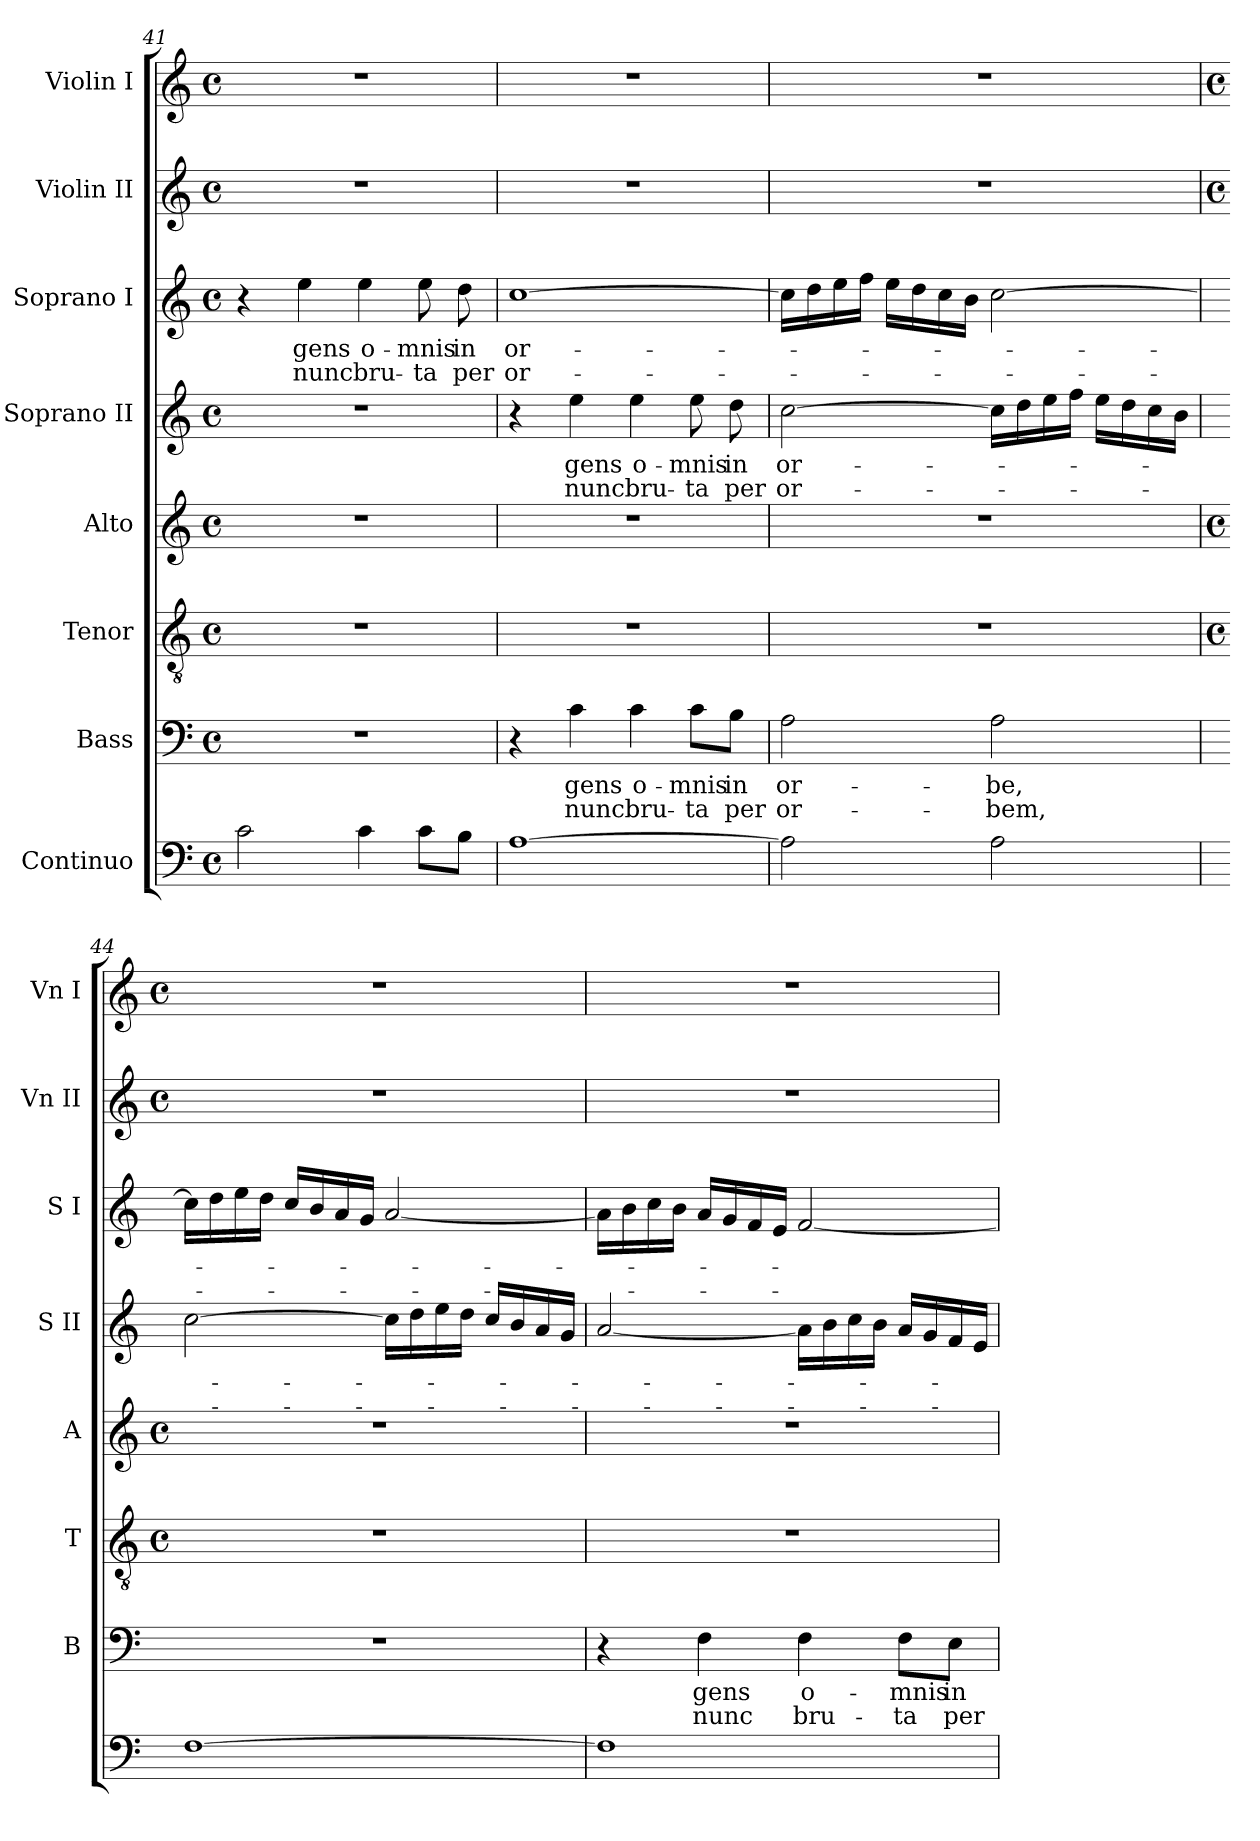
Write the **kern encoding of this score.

**kern	**kern	**text	**text	**kern	**kern	**kern	**text	**text	**kern	**text	**text	**kern	**kern
*part8	*part7	*part7	*part7	*part6	*part5	*part4	*part4	*part4	*part3	*part3	*part3	*part2	*part1
*staff8	*staff7	*staff7	*staff7	*staff6	*staff5	*staff4	*staff4	*staff4	*staff3	*staff3	*staff3	*staff2	*staff1
*I"Continuo	*I"Bass	*	*	*I"Tenor	*I"Alto	*I"Soprano II	*	*	*I"Soprano I	*	*	*I"Violin II	*I"Violin I
*	*I'B	*	*	*I'T	*I'A	*I'S II	*	*	*I'S I	*	*	*I'Vn II	*I'Vn I
*clefF4	*clefF4	*	*	*clefGv2	*clefG2	*clefG2	*	*	*clefG2	*	*	*clefG2	*clefG2
*k[]	*k[]	*	*	*k[]	*k[]	*k[]	*	*	*k[]	*	*	*k[]	*k[]
*C:	*C:	*	*	*C:	*C:	*C:	*	*	*C:	*	*	*C:	*C:
*M4/4	*M4/4	*	*	*M4/4	*M4/4	*M4/4	*	*	*M4/4	*	*	*M4/4	*M4/4
*met(c)	*met(c)	*	*	*met(c)	*met(c)	*met(c)	*	*	*met(c)	*	*	*met(c)	*met(c)
=41	=41	=41	=41	=41	=41	=41	=41	=41	=41	=41	=41	=41	=41
2c	1r	.	.	1r	1r	1r	.	.	4r	.	.	1r	1r
!	!	!	!	!	!	!	!	!	!	!LO:LY:b	!LO:LY:b	!	!
.	.	.	.	.	.	.	.	.	4ee	gens	nunc	.	.
!	!	!	!	!	!	!	!	!	!	!LO:LY:b	!LO:LY:b	!	!
4c	.	.	.	.	.	.	.	.	4ee	o-	-bru-	.	.
!	!	!	!	!	!	!	!	!	!	!LO:LY:b	!LO:LY:b	!	!
8cL	.	.	.	.	.	.	.	.	8ee	-mnis	ta	.	.
!	!	!	!	!	!	!	!	!	!	!LO:LY:b	!LO:LY:b	!	!
8BJ	.	.	.	.	.	.	.	.	8dd	in	per	.	.
=42	=42	=42	=42	=42	=42	=42	=42	=42	=42	=42	=42	=42	=42
!	!	!	!	!	!	!	!	!	!	!LO:LY:b	!LO:LY:b	!	!
[1A	4r	.	.	1r	1r	4r	.	.	[1cc	or-	or-	1r	1r
!	!	!LO:LY:b	!LO:LY:b	!	!	!	!LO:LY:b	!LO:LY:b	!	!	!	!	!
.	4c	gens	nunc	.	.	4ee	gens	nunc	.	.	.	.	.
!	!	!LO:LY:b	!LO:LY:b	!	!	!	!LO:LY:b	!LO:LY:b	!	!	!	!	!
.	4c	o-	-bru-	.	.	4ee	o-	-bru-	.	.	.	.	.
!	!	!LO:LY:b	!LO:LY:b	!	!	!	!LO:LY:b	!LO:LY:b	!	!	!	!	!
.	8c\L	-mnis	ta	.	.	8ee	-mnis	ta	.	.	.	.	.
!	!	!LO:LY:b	!LO:LY:b	!	!	!	!LO:LY:b	!LO:LY:b	!	!	!	!	!
.	8B\J	in	per	.	.	8dd	in	per	.	.	.	.	.
=43	=43	=43	=43	=43	=43	=43	=43	=43	=43	=43	=43	=43	=43
!	!	!LO:LY:b	!LO:LY:b	!	!	!	!LO:LY:b	!LO:LY:b	!	!	!	!	!
2A]	2A	or-	-or-	1r	1r	[2cc	or-	or-	16ccLL]	.	.	1r	1r
.	.	.	.	.	.	.	.	.	16dd	.	.	.	.
.	.	.	.	.	.	.	.	.	16ee	.	.	.	.
.	.	.	.	.	.	.	.	.	16ffJJ	.	.	.	.
.	.	.	.	.	.	.	.	.	16eeLL	.	.	.	.
.	.	.	.	.	.	.	.	.	16dd	.	.	.	.
.	.	.	.	.	.	.	.	.	16cc	.	.	.	.
.	.	.	.	.	.	.	.	.	16bJJ	.	.	.	.
!	!	!LO:LY:b	!LO:LY:b	!	!	!	!	!	!	!	!	!	!
2A	2A	-be,	bem,	.	.	16ccLL]	.	.	[2cc	.	.	.	.
.	.	.	.	.	.	16dd	.	.	.	.	.	.	.
.	.	.	.	.	.	16ee	.	.	.	.	.	.	.
.	.	.	.	.	.	16ffJJ	.	.	.	.	.	.	.
.	.	.	.	.	.	16eeLL	.	.	.	.	.	.	.
.	.	.	.	.	.	16dd	.	.	.	.	.	.	.
.	.	.	.	.	.	16cc	.	.	.	.	.	.	.
.	.	.	.	.	.	16bJJ	.	.	.	.	.	.	.
!!LO:LB:g=z
=44	=44	=44	=44	=44	=44	=44	=44	=44	=44	=44	=44	=44	=44
*	*	*	*	*M4/4	*M4/4	*	*	*	*	*	*	*M4/4	*M4/4
*	*	*	*	*met(c)	*met(c)	*	*	*	*	*	*	*met(c)	*met(c)
[1F	1r	.	.	1r	1r	[2cc	.	.	16ccLL]	.	.	1r	1r
.	.	.	.	.	.	.	.	.	16dd	.	.	.	.
.	.	.	.	.	.	.	.	.	16ee	.	.	.	.
.	.	.	.	.	.	.	.	.	16ddJJ	.	.	.	.
.	.	.	.	.	.	.	.	.	16ccLL	.	.	.	.
.	.	.	.	.	.	.	.	.	16b	.	.	.	.
.	.	.	.	.	.	.	.	.	16a	.	.	.	.
.	.	.	.	.	.	.	.	.	16gJJ	.	.	.	.
.	.	.	.	.	.	16ccLL]	.	.	[2a	.	.	.	.
.	.	.	.	.	.	16dd	.	.	.	.	.	.	.
.	.	.	.	.	.	16ee	.	.	.	.	.	.	.
.	.	.	.	.	.	16ddJJ	.	.	.	.	.	.	.
.	.	.	.	.	.	16ccLL	.	.	.	.	.	.	.
.	.	.	.	.	.	16b	.	.	.	.	.	.	.
.	.	.	.	.	.	16a	.	.	.	.	.	.	.
.	.	.	.	.	.	16gJJ	.	.	.	.	.	.	.
=45	=45	=45	=45	=45	=45	=45	=45	=45	=45	=45	=45	=45	=45
1F]	4r	.	.	1r	1r	[2a	.	.	16aLL]	.	.	1r	1r
.	.	.	.	.	.	.	.	.	16b	.	.	.	.
.	.	.	.	.	.	.	.	.	16cc	.	.	.	.
.	.	.	.	.	.	.	.	.	16bJJ	.	.	.	.
!	!	!LO:LY:b	!LO:LY:b	!	!	!	!	!	!	!	!	!	!
.	4F	gens	nunc	.	.	.	.	.	16aLL	.	.	.	.
.	.	.	.	.	.	.	.	.	16g	.	.	.	.
.	.	.	.	.	.	.	.	.	16f	.	.	.	.
.	.	.	.	.	.	.	.	.	16eJJ	.	.	.	.
!	!	!LO:LY:b	!LO:LY:b	!	!	!	!	!	!	!	!	!	!
.	4F	o-	-bru-	.	.	16aLL]	.	.	[2f	.	.	.	.
.	.	.	.	.	.	16b	.	.	.	.	.	.	.
.	.	.	.	.	.	16cc	.	.	.	.	.	.	.
.	.	.	.	.	.	16bJJ	.	.	.	.	.	.	.
!	!	!LO:LY:b	!LO:LY:b	!	!	!	!	!	!	!	!	!	!
.	8F\L	-mnis	ta	.	.	16aLL	.	.	.	.	.	.	.
.	.	.	.	.	.	16g	.	.	.	.	.	.	.
!	!	!LO:LY:b	!LO:LY:b	!	!	!	!	!	!	!	!	!	!
.	8E\J	in	per	.	.	16f	.	.	.	.	.	.	.
.	.	.	.	.	.	16eJJ	.	.	.	.	.	.	.
=	=	=	=	=	=	=	=	=	=	=	=	=	=
*-	*-	*-	*-	*-	*-	*-	*-	*-	*-	*-	*-	*-	*-
